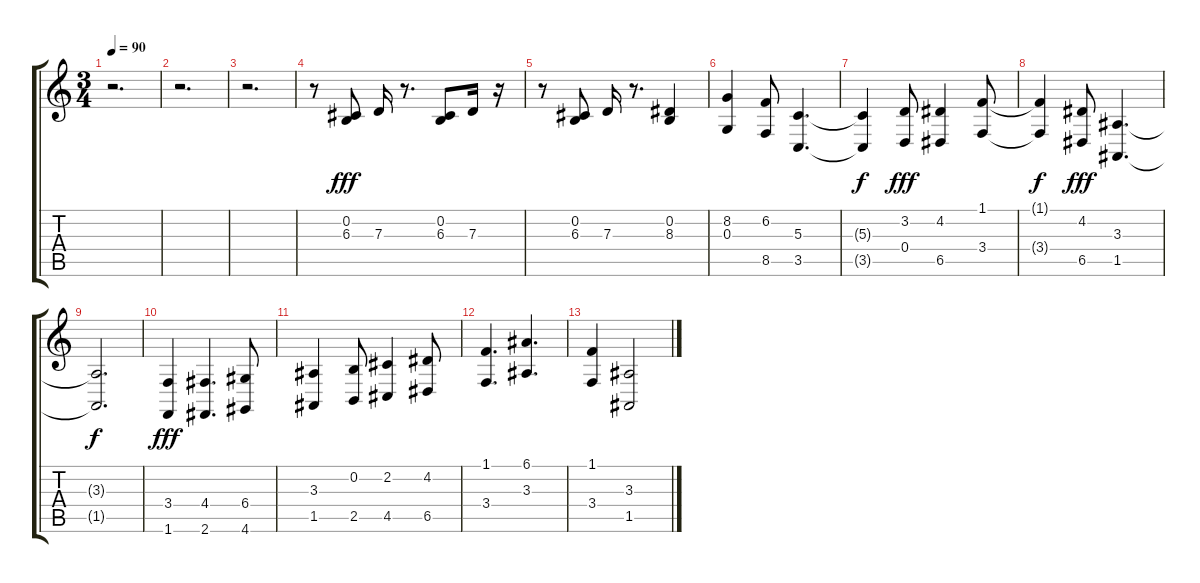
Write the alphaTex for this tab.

\track "" {instrument stringensemble1}
\staff {score tabs}
\tuning (E4 B3 G3 D3 A2 E2) {hide}
\ts (3 4)
\tempo 90
\clef g2
\ks c
r.2{d dy fff} |
r.2{d} |
r.2{d} |
r.8 (0.2 6.3).8 7.3.16 r.8{d} (0.2 6.3).8 7.3.16 r.16 |
r.8 (0.2 6.3).8 7.3.16 r.8{d} (0.2 8.3).4 |
(8.2 0.3).4 (6.2 8.5).8 (5.3 3.5).4{d} |
(5.3{t} 3.5{t}).4{dy f} (3.2 0.4).8{dy fff} (4.2 6.5).4 (1.1 3.4).8 |
(1.1{t} 3.4{t}).4{dy f} (4.2 6.5).8{dy fff} (3.3 1.5).4{d} |
(3.3{t} 1.5{t}).2{d dy f} |
(3.4 1.6).4{dy fff} (4.4 2.6).4{d} (6.4 4.6).8 |
(3.3 1.5).4 (0.2 2.5).8 (2.2 4.5).4 (4.2 6.5).8 |
(1.1 3.4).4{d} (6.1 3.3).4{d} |
(1.1 3.4).4 (3.3 1.5).2
